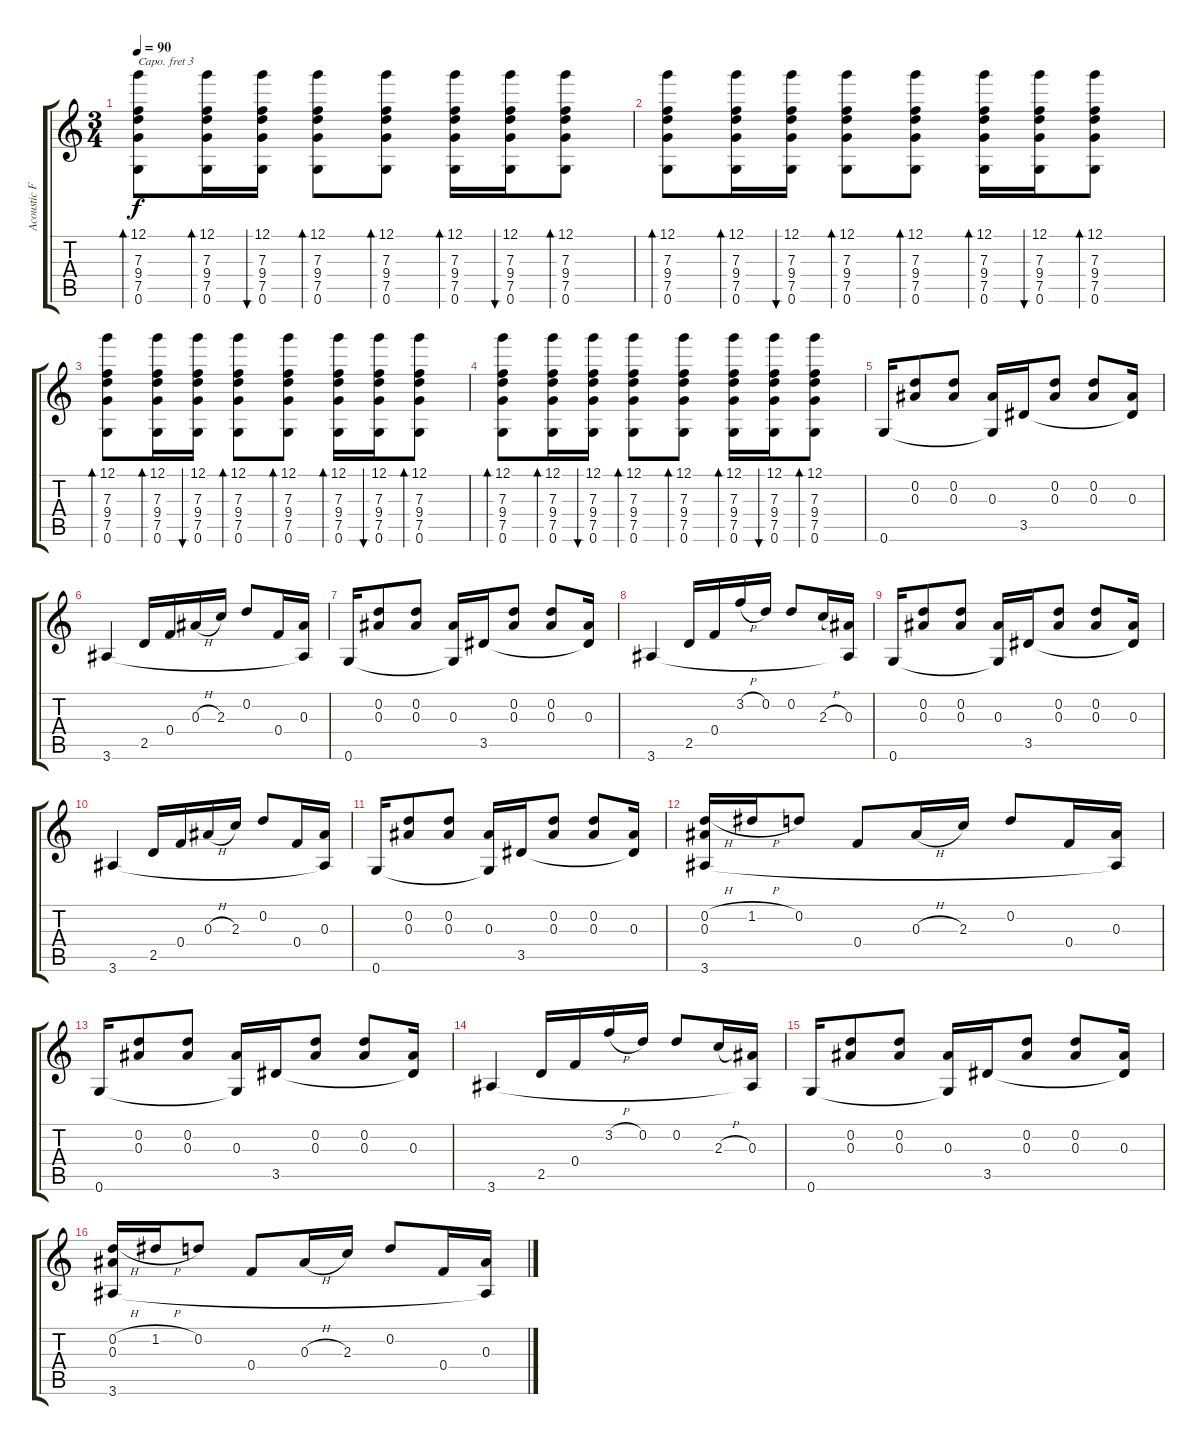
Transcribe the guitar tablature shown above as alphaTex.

\track ("Acoustic Fingerstyle Guitar Arrangement" "Acoustic F") {instrument acousticguitarnylon}
\staff {score tabs}
\capo 3
\tuning (E4 B3 G3 D3 A2 E2) {hide}
\ts (3 4)
\tempo 90
\clef g2
\ks c
(12.1 7.3 9.4 7.5 0.6).8{bd 120 dy f} (12.1 7.3 9.4 7.5 0.6).16{bd 120} (12.1 7.3 9.4 7.5 0.6).16{bu 120} (12.1 7.3 9.4 7.5 0.6).8{bd 120} (12.1 7.3 9.4 7.5 0.6).8{bd 120} (12.1 7.3 9.4 7.5 0.6).16{bd 120} (12.1 7.3 9.4 7.5 0.6).16{bu 120} (12.1 7.3 9.4 7.5 0.6).8{bd 240} |
(12.1 7.3 9.4 7.5 0.6).8{bd 120} (12.1 7.3 9.4 7.5 0.6).16{bd 120} (12.1 7.3 9.4 7.5 0.6).16{bu 120} (12.1 7.3 9.4 7.5 0.6).8{bd 120} (12.1 7.3 9.4 7.5 0.6).8{bd 120} (12.1 7.3 9.4 7.5 0.6).16{bd 120} (12.1 7.3 9.4 7.5 0.6).16{bu 120} (12.1 7.3 9.4 7.5 0.6).8{bd 240} |
(12.1 7.3 9.4 7.5 0.6).8{bd 120} (12.1 7.3 9.4 7.5 0.6).16{bd 120} (12.1 7.3 9.4 7.5 0.6).16{bu 120} (12.1 7.3 9.4 7.5 0.6).8{bd 120} (12.1 7.3 9.4 7.5 0.6).8{bd 120} (12.1 7.3 9.4 7.5 0.6).16{bd 120} (12.1 7.3 9.4 7.5 0.6).16{bu 120} (12.1 7.3 9.4 7.5 0.6).8{bd 240} |
(12.1 7.3 9.4 7.5 0.6).8{bd 120} (12.1 7.3 9.4 7.5 0.6).16{bd 120} (12.1 7.3 9.4 7.5 0.6).16{bu 120} (12.1 7.3 9.4 7.5 0.6).8{bd 120} (12.1 7.3 9.4 7.5 0.6).8{bd 120} (12.1 7.3 9.4 7.5 0.6).16{bd 120} (12.1 7.3 9.4 7.5 0.6).16{bu 120} (12.1 7.3 9.4 7.5 0.6).8{bd 240} |
0.6.16 (0.2 0.3).8 (0.2 0.3).8 (0.3 0.6{t}).16 3.5.16 (0.2 0.3).8 (0.2 0.3).8 (0.3 3.5{t}).16 |
3.6.4 2.5.16 0.4.16 0.3{h}.16 2.3.16 0.2.8 0.4.16 (0.3 3.6{t}).16 |
0.6.16 (0.2 0.3).8 (0.2 0.3).8 (0.3 0.6{t}).16 3.5.16 (0.2 0.3).8 (0.2 0.3).8 (0.3 3.5{t}).16 |
3.6.4 2.5.16 0.4.16 3.2{h}.16 0.2.16 0.2.8 2.3{h}.16 (0.3 3.6{t}).16 |
0.6.16 (0.2 0.3).8 (0.2 0.3).8 (0.3 0.6{t}).16 3.5.16 (0.2 0.3).8 (0.2 0.3).8 (0.3 3.5{t}).16 |
3.6.4 2.5.16 0.4.16 0.3{h}.16 2.3.16 0.2.8 0.4.16 (0.3 3.6{t}).16 |
0.6.16 (0.2 0.3).8 (0.2 0.3).8 (0.3 0.6{t}).16 3.5.16 (0.2 0.3).8 (0.2 0.3).8 (0.3 3.5{t}).16 |
(0.2{h} 0.3 3.6).16 1.2{h}.16 0.2.8 0.4.8 0.3{h}.16 2.3.16 0.2.8 0.4.16 (0.3 3.6{t}).16 |
0.6.16 (0.2 0.3).8 (0.2 0.3).8 (0.3 0.6{t}).16 3.5.16 (0.2 0.3).8 (0.2 0.3).8 (0.3 3.5{t}).16 |
3.6.4 2.5.16 0.4.16 3.2{h}.16 0.2.16 0.2.8 2.3{h}.16 (0.3 3.6{t}).16 |
0.6.16 (0.2 0.3).8 (0.2 0.3).8 (0.3 0.6{t}).16 3.5.16 (0.2 0.3).8 (0.2 0.3).8 (0.3 3.5{t}).16 |
(0.2{h} 0.3 3.6).16 1.2{h}.16 0.2.8 0.4.8 0.3{h}.16 2.3.16 0.2.8 0.4.16 (0.3 3.6{t}).16
